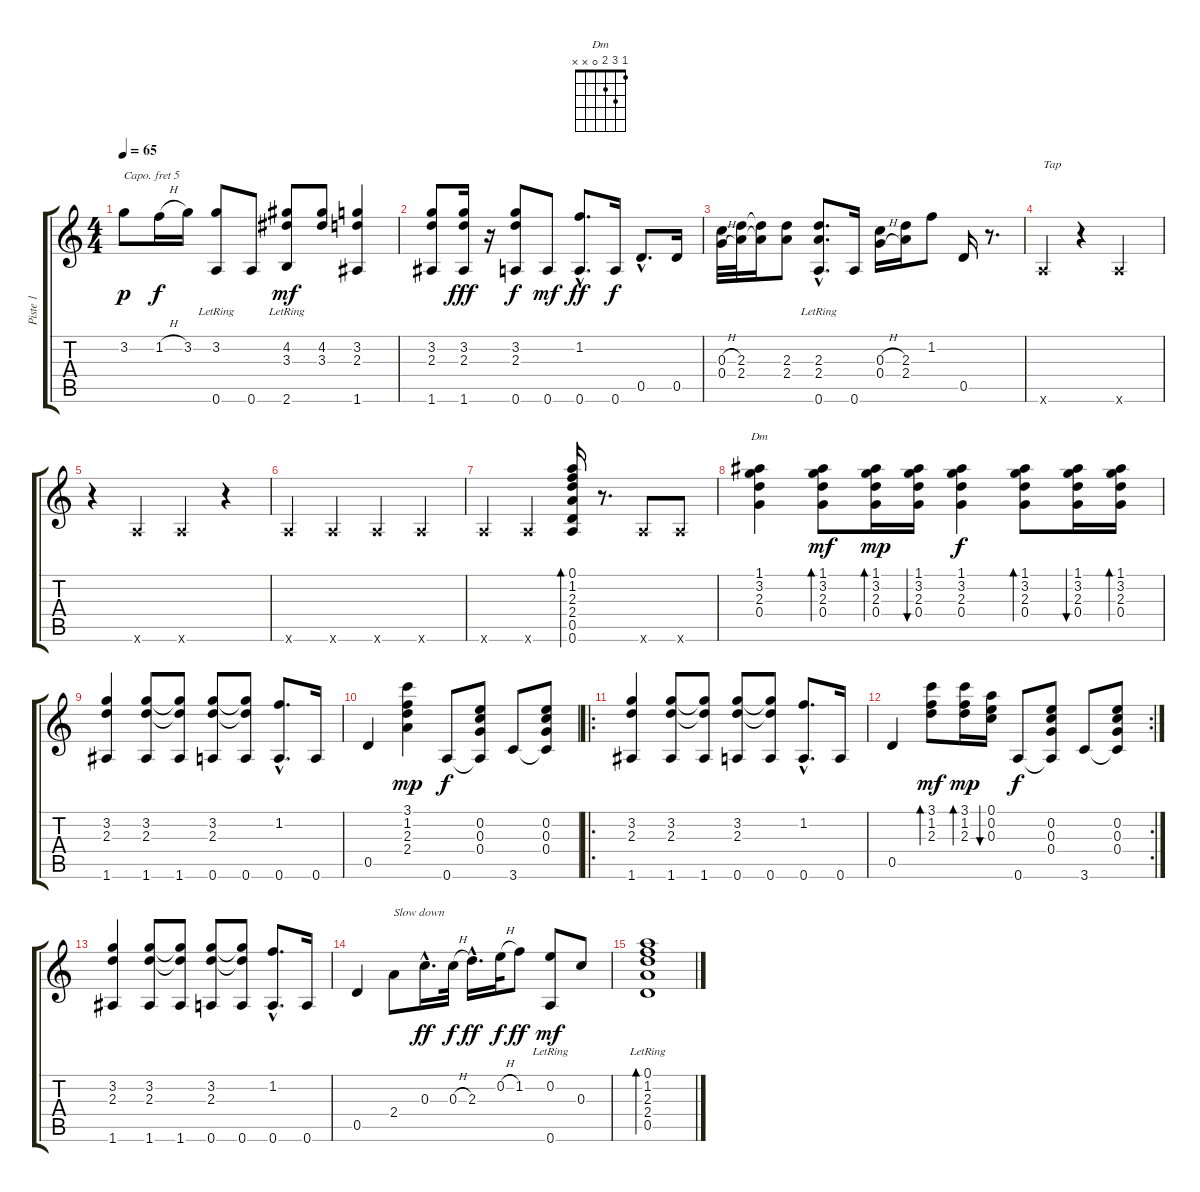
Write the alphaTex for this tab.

\track ("Piste 1" "Piste 1") {instrument acousticguitarsteel}
\staff {score tabs}
\capo 5
\tuning (E4 B3 G3 D3 A2 E2) {hide}
\chord ("Dm" 1 3 2 0 x x)
\ts (4 4)
\tempo 65
\clef g2
\ks c
3.2.8{dy p} 1.2{h}.16{dy f} 3.2.16 (3.2 0.6{lr}).8 0.6.8 (4.2 3.3 2.6{lr}).8{dy mf} (4.2 3.3).8 (3.2 2.3 1.6).4 |
(3.2 2.3 1.6).8 (3.2 2.3 1.6).16{dy fff} r.16 (3.2 2.3 0.6).8{dy f} 0.6.8{dy mf} (1.2{hac} 0.6{hac}).8{d dy ff} 0.6.16{dy f} 0.5{hac}.8{d} 0.5.16 |
(0.3{h} 0.4{h}).32 (2.3 2.4).32 (2.3{t} 2.4{t}).16 (2.3 2.4).8 (2.3{hac} 2.4{hac} 0.6{hac lr}).8{d} 0.6.16 (0.3{h} 0.4{h}).16 (2.3 2.4).16 1.2.8 0.5.16 r.8{d} |
0.6{x}.4{txt "Tap"} r.4 0.6{x}.2 |
r.4 0.6{x}.4 0.6{x}.4 r.4 |
0.6{x}.4 0.6{x}.4 0.6{x}.4 0.6{x}.4 |
0.6{x}.4 0.6{x}.4 (0.1 1.2 2.3 2.4 0.5 0.6).16{bd 30} r.8{d} 0.6{x}.8 0.6{x}.8 |
(1.1 3.2 2.3 0.4).4{ch "Dm"} (1.1 3.2 2.3 0.4).8{bd 60 dy mf} (1.1 3.2 2.3 0.4).16{bd 60 dy mp} (1.1 3.2 2.3 0.4).16{bu 60} (1.1 3.2 2.3 0.4).4{dy f} (1.1 3.2 2.3 0.4).8{bd 60} (1.1 3.2 2.3 0.4).16{bu 60} (1.1 3.2 2.3 0.4).16{bd 60} |
(3.2 2.3 1.6).4 (3.2 2.3 1.6).8 (3.2{t} 2.3{t} 1.6).8 (3.2 2.3 0.6).8 (3.2{t} 2.3{t} 0.6).8 (1.2{hac} 0.6{hac}).8{d} 0.6.16 |
0.5.4 (3.1 1.2 2.3 2.4).4{dy mp} 0.6.8{dy f} (0.2 0.3 0.4 0.6{t}).8 3.6.8 (0.2 0.3 0.4 3.6{t}).8 |
\ro
(3.2 2.3 1.6).4 (3.2 2.3 1.6).8 (3.2{t} 2.3{t} 1.6).8 (3.2 2.3 0.6).8 (3.2{t} 2.3{t} 0.6).8 (1.2{hac} 0.6{hac}).8{d} 0.6.16 |
\rc 2
0.5.4 (3.1 1.2 2.3).8{bd 60 dy mf} (3.1 1.2 2.3).16{bd 60 dy mp} (0.1 0.2 0.3).16{bu 60} 0.6.8{dy f} (0.2 0.3 0.4 0.6{t}).8 3.6.8 (0.2 0.3 0.4 3.6{t}).8 |
(3.2 2.3 1.6).4 (3.2 2.3 1.6).8 (3.2{t} 2.3{t} 1.6).8 (3.2 2.3 0.6).8 (3.2{t} 2.3{t} 0.6).8 (1.2{hac} 0.6{hac}).8{d} 0.6.16 |
0.5.4 2.4.8{txt "Slow down"} 0.3{hac}.16{d dy ff} 0.3{h}.32{dy f} 2.3{hac}.16{d dy ff} 0.2{h}.32{dy f} 1.2.8{dy ff} (0.2 0.6{lr}).8{dy mf} 0.3.8 |
(0.1 1.2 2.3{lr} 2.4 0.5{lr}).1{bd 240}
